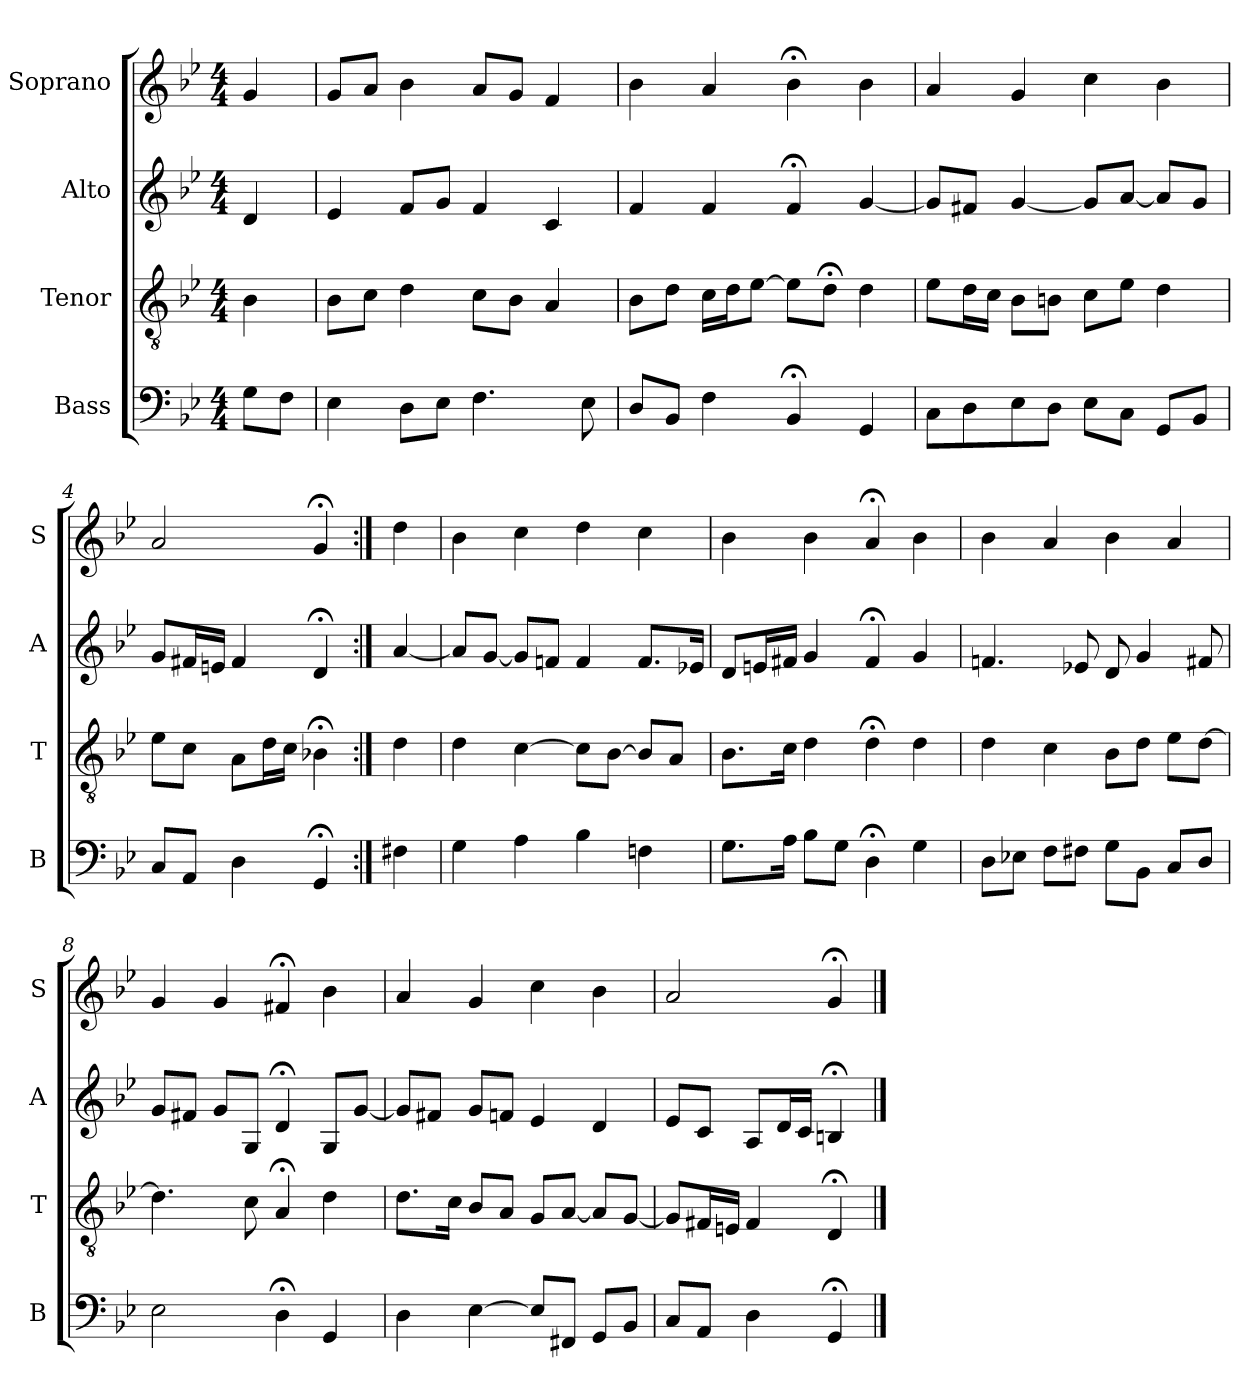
**kern	**kern	**kern	**kern
*part4	*part3	*part2	*part1
*staff4	*staff3	*staff2	*staff1
*I"Bass	*I"Tenor	*I"Alto	*I"Soprano
*I'B	*I'T	*I'A	*I'S
*clefF4	*clefGv2	*clefG2	*clefG2
*k[b-e-]	*k[b-e-]	*k[b-e-]	*k[b-e-]
*g:	*g:	*g:	*g:
*M4/4	*M4/4	*M4/4	*M4/4
*MM100	*MM100	*MM100	*MM100
=	=	=	=
8GL	4B-	4d	4g
8FJ	.	.	.
=1	=1	=1	=1
4E-	8B-L	4e-	8gL
.	8cJ	.	8aJ
8DL	4d	8fL	4b-
8E-J	.	8gJ	.
4.F	8cL	4f	8aL
.	8B-J	.	8gJ
.	4A	4c	4f
8E-	.	.	.
=2	=2	=2	=2
8DL	8B-L	4f	4b-
8BB-J	8dJ	.	.
4F	16cLL	4f	4a
.	16dJ	.	.
.	[8e-J	.	.
4BB-;<	8e-L]	4f;<	4b-;<
.	8d;<J	.	.
4GG	4d	[4g	4b-
=3	=3	=3	=3
8CL	8e-L	8gL]	4a
8D	16dL	8f#XJ	.
.	16cJJ	.	.
8E-	8B-L	[4g	4g
8DJ	8BnJ	.	.
8E-L	8cL	8gL]	4cc
8CJ	8e-J	[8aJ	.
8GGL	4d	8aL]	4b-
8BB-J	.	8gJ	.
=4	=4	=4	=4
8CL	8e-L	8gL	2a
8AAJ	8cJ	16f#XL	.
.	.	16enJJ	.
4D	8AL	4f#	.
.	16dL	.	.
.	16cJJ	.	.
4GG;<	4B-X;<	4d;<	4g;<
=:|!	=:|!	=:|!	=:|!
4F#X	4d	[4a	4dd
=5	=5	=5	=5
4G	4d	8aL]	4b-
.	.	[8gJ	.
4A	[4c	8gL]	4cc
.	.	8fnJ	.
4B-	8cL]	4f	4dd
.	[8B-J	.	.
4Fn	8B-L]	8.fL	4cc
.	8AJ	.	.
.	.	16e-XJk	.
=6	=6	=6	=6
8.GL	8.B-L	8dL	4b-
.	.	16enL	.
16AJk	16cJk	16f#XJJ	.
8B-L	4d	4g	4b-
8GJ	.	.	.
4D;<	4d;<	4f#;<	4a;<
4G	4d	4g	4b-
=7	=7	=7	=7
8DL	4d	4.fn	4b-
8E-XJ	.	.	.
8FL	4c	.	4a
8F#XJ	.	8e-X	.
8GL	8B-L	8d	4b-
8BB-J	8dJ	4g	.
8CL	8e-L	.	4a
8DJ	[8dJ	8f#X	.
=8	=8	=8	=8
2E-	4.d]	8gL	4g
.	.	8f#XJ	.
.	.	8gL	4g
.	8c	8GJ	.
4D;<	4A;<	4d;<	4f#X;<
4GG	4d	8GL	4b-
.	.	[8gJ	.
=9	=9	=9	=9
4D	8.dL	8gL]	4a
.	.	8f#XJ	.
.	16cJk	.	.
[4E-	8B-L	8gL	4g
.	8AJ	8fnJ	.
8E-L]	8GL	4e-	4cc
8FF#XJ	[8AJ	.	.
8GGL	8AL]	4d	4b-
8BB-J	[8GJ	.	.
=10	=10	=10	=10
8CL	8GL]	8e-L	2a
8AAJ	16F#XL	8cJ	.
.	16EnJJ	.	.
4D	4F#	8AL	.
.	.	16dL	.
.	.	16cJJ	.
4GG;<	4D;<	4Bn;<	4g;<
==	==	==	==
*-	*-	*-	*-
